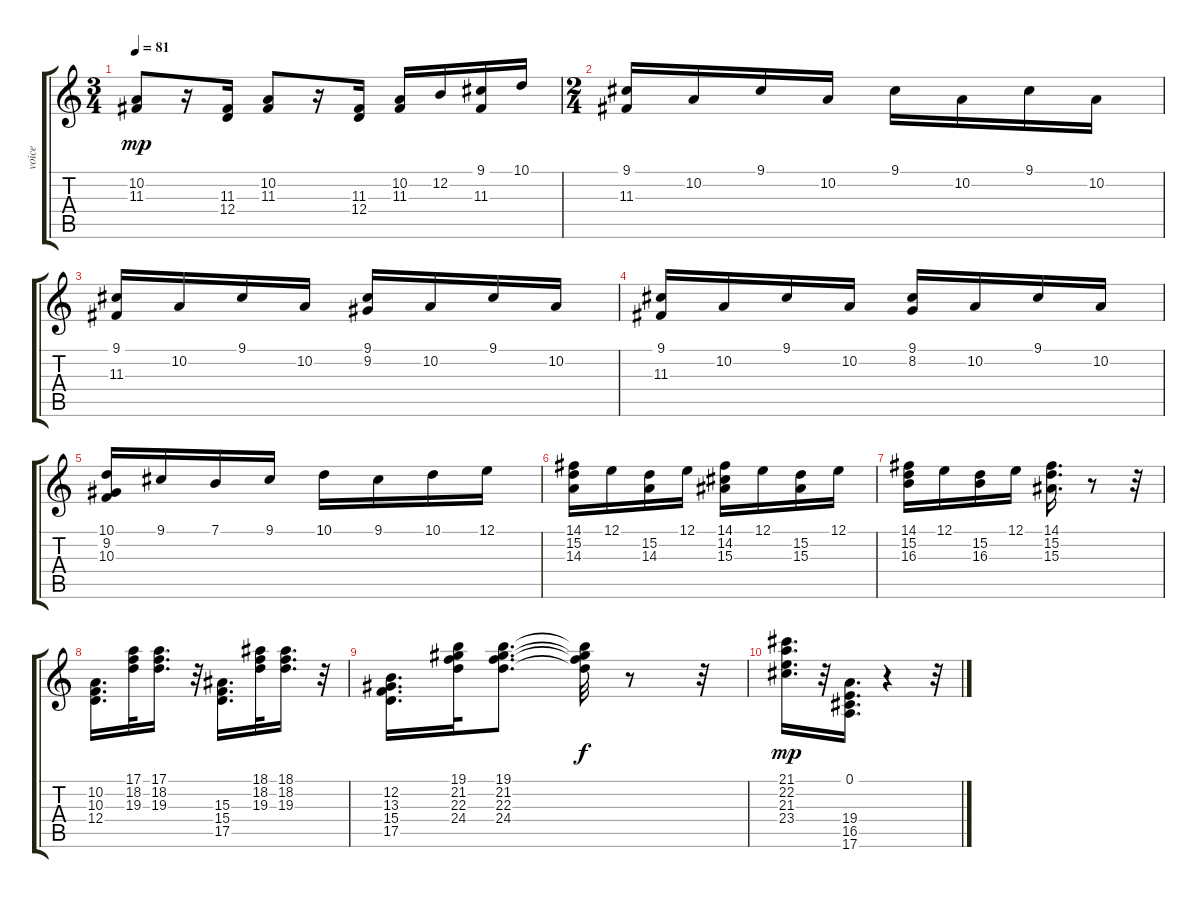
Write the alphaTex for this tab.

\track ("voice" "voice") {instrument clarinet}
\staff {score tabs}
\tuning (E4 B3 G3 D3 A2 E2) {hide}
\ts (3 4)
\tempo 81
\clef g2
\ks c
(10.2 11.3).8{dy mp} r.16 (11.3 12.4).16 (10.2 11.3).8 r.16 (11.3 12.4).16 (10.2 11.3).16 12.2.16 (9.1 11.3).16 10.1.16 |
\ts (2 4)
(9.1 11.3).16 10.2.16 9.1.16 10.2.16 9.1.16 10.2.16 9.1.16 10.2.16 |
(9.1 11.3).16 10.2.16 9.1.16 10.2.16 (9.1 9.2).16 10.2.16 9.1.16 10.2.16 |
(9.1 11.3).16 10.2.16 9.1.16 10.2.16 (9.1 8.2).16 10.2.16 9.1.16 10.2.16 |
(10.1 9.2 10.3).16 9.1.16 7.1.16 9.1.16 10.1.16 9.1.16 10.1.16 12.1.16 |
(14.1 15.2 14.3).16 12.1.16 (15.2 14.3).16 12.1.16 (14.1 14.2 15.3).16 12.1.16 (15.2 15.3).16 12.1.16 |
(14.1 15.2 16.3).16 12.1.16 (15.2 16.3).16 12.1.16 (14.1 15.2 15.3).16{d} r.8 r.32 |
(10.2 10.3 12.4).16{d} (17.1 18.2 19.3).32 (17.1 18.2 19.3).16{d} r.32 (15.3 15.4 17.5).16{d} (18.1 18.2 19.3).32 (18.1 18.2 19.3).16{d} r.32 |
(12.2 13.3 15.4 17.5).16{d} (19.1 21.2 22.3 24.4).32 (19.1 21.2 22.3 24.4).8{d} (19.1{t} 21.2{t} 22.3{t} 24.4{t}).32{dy f} r.8 r.32 |
(21.1 22.2 21.3 23.4).16{d dy mp} r.32 (0.1 19.4 16.5 17.6).16{d} r.4 r.32
